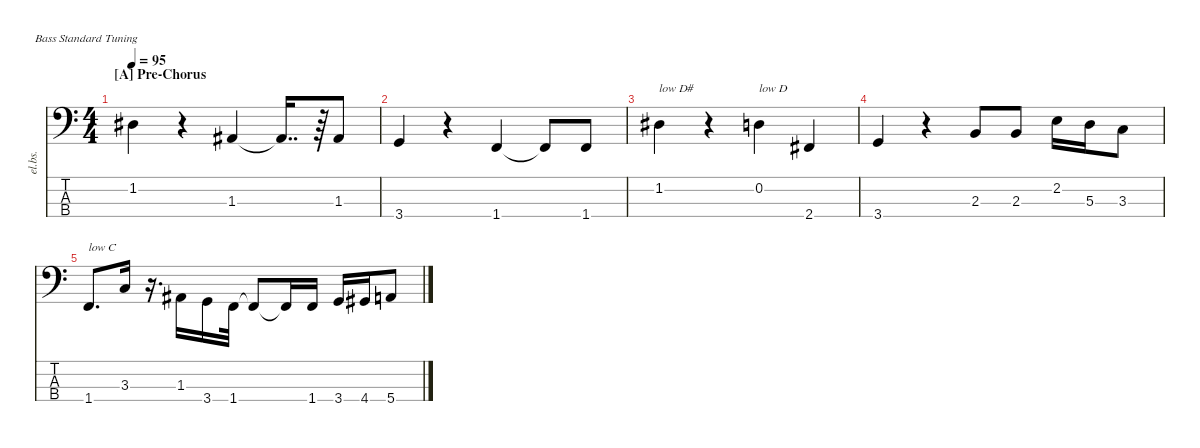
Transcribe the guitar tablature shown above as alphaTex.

\defaultSystemsLayout 4
\hideDynamics
\bracketExtendMode nobrackets
\track ("Electric Bass" "el.bs.") {mute instrument electricbassfinger}
\staff {score tabs}
\tuning (G2 D2 A1 E1)
\ts (4 4)
\section ("A" "Pre-Chorus")
\tempo 95
\clef f4
\ks c
1.2{acc #}.4{dy mf beam Down} r.4{beam Down} 1.3{acc #}.4{beam Up} 1.3{t acc #}.16{dd beam Up} r.64{beam Up} 1.3{acc #}.8{beam Up} |
3.4.4{beam Up} r.4{beam Down} 1.4.4{beam Up} 1.4{t}.8{beam Up} 1.4.8{beam Up} |
1.2{acc #}.4{txt "low D#" beam Down} r.4{beam Down} 0.2.4{txt "low D" beam Down} 2.4{acc #}.4{beam Up} |
3.4.4{beam Up} r.4{beam Down} 2.3.8{beam Up} 2.3.8{beam Up} 2.2.16{beam Down} 5.3.16{beam Down} 3.3.8{beam Down} |
1.4.8{d txt "low C" beam Up} 3.3.16{beam Up} r.16{d beam Down} 1.3{acc #}.16{beam Up} 3.4.16{beam Up} 1.4.32{beam Up} 1.4{t}.8{beam Up} 1.4{t}.16{beam Up} 1.4.16{beam Up} 3.4.16{beam Up} 4.4{acc #}.16{beam Up} 5.4.8{beam Up}
